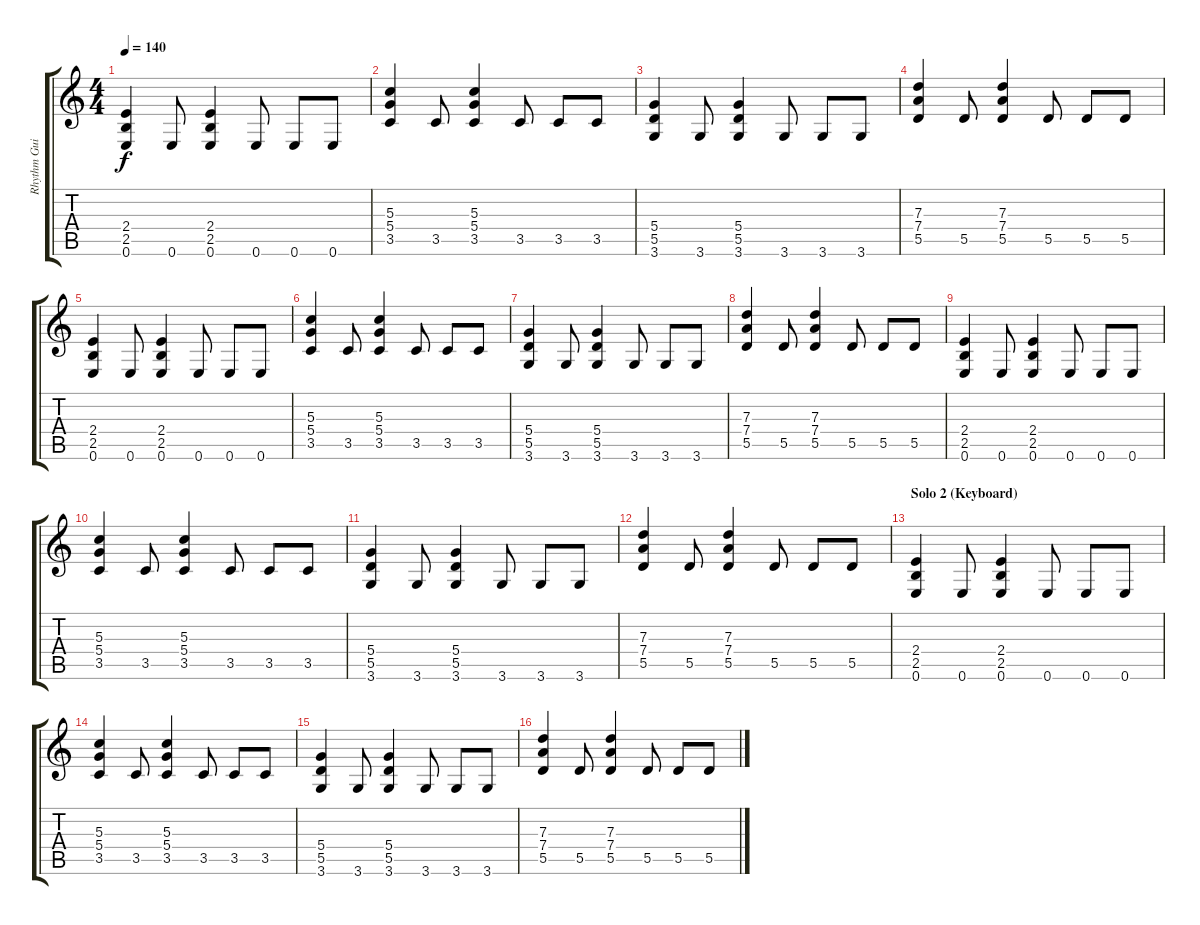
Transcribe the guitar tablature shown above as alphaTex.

\track ("Rhythm Guitar 2 " "Rhythm Gui") {instrument overdrivenguitar}
\staff {score tabs}
\tuning (E4 B3 G3 D3 A2 E2) {hide}
\ts (4 4)
\tempo 140
\clef g2
\ks c
(2.4 2.5 0.6).4{dy f} 0.6.8 (2.4 2.5 0.6).4 0.6.8 0.6.8 0.6.8 |
(5.3 5.4 3.5).4 3.5.8 (5.3 5.4 3.5).4 3.5.8 3.5.8 3.5.8 |
(5.4 5.5 3.6).4 3.6.8 (5.4 5.5 3.6).4 3.6.8 3.6.8 3.6.8 |
(7.3 7.4 5.5).4 5.5.8 (7.3 7.4 5.5).4 5.5.8 5.5.8 5.5.8 |
(2.4 2.5 0.6).4 0.6.8 (2.4 2.5 0.6).4 0.6.8 0.6.8 0.6.8 |
(5.3 5.4 3.5).4 3.5.8 (5.3 5.4 3.5).4 3.5.8 3.5.8 3.5.8 |
(5.4 5.5 3.6).4 3.6.8 (5.4 5.5 3.6).4 3.6.8 3.6.8 3.6.8 |
(7.3 7.4 5.5).4 5.5.8 (7.3 7.4 5.5).4 5.5.8 5.5.8 5.5.8 |
(2.4 2.5 0.6).4 0.6.8 (2.4 2.5 0.6).4 0.6.8 0.6.8 0.6.8 |
(5.3 5.4 3.5).4 3.5.8 (5.3 5.4 3.5).4 3.5.8 3.5.8 3.5.8 |
(5.4 5.5 3.6).4 3.6.8 (5.4 5.5 3.6).4 3.6.8 3.6.8 3.6.8 |
(7.3 7.4 5.5).4 5.5.8 (7.3 7.4 5.5).4 5.5.8 5.5.8 5.5.8 |
\section ("" "Solo 2 (Keyboard)")
(2.4 2.5 0.6).4{instrument distortionguitar} 0.6.8 (2.4 2.5 0.6).4 0.6.8 0.6.8 0.6.8 |
(5.3 5.4 3.5).4 3.5.8 (5.3 5.4 3.5).4 3.5.8 3.5.8 3.5.8 |
(5.4 5.5 3.6).4 3.6.8 (5.4 5.5 3.6).4 3.6.8 3.6.8 3.6.8 |
(7.3 7.4 5.5).4 5.5.8 (7.3 7.4 5.5).4 5.5.8 5.5.8 5.5.8
